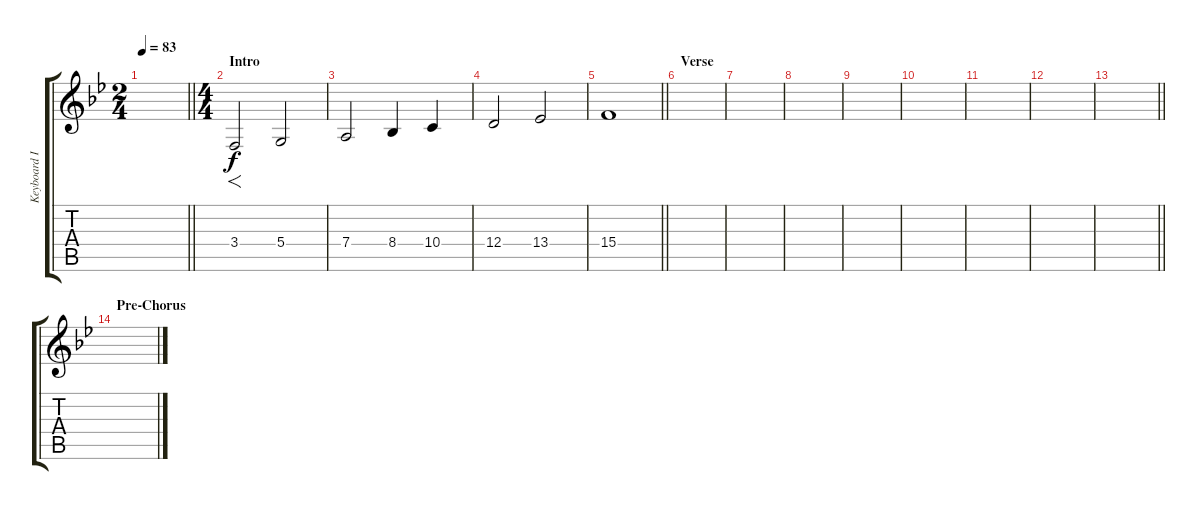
\track ("Keyboard II" "Keyboard I") {instrument stringensemble1}
\staff {score tabs}
\tuning (E4 B3 G3 D3 A2 E2) {hide}
\ts (2 4)
\tempo 83
\clef g2
\barLineRight lightlight
\ks bb
|
\ts (4 4)
\section ("" "Intro")
3.4.2{f} 5.4.2 |
7.4.2 8.4.4 10.4.4 |
12.4.2 13.4.2 |
\barLineRight lightlight
15.4.1 |
\section ("" "Verse")
|
|
|
|
|
|
|
\barLineRight lightlight
|
\section ("" "Pre-Chorus")
